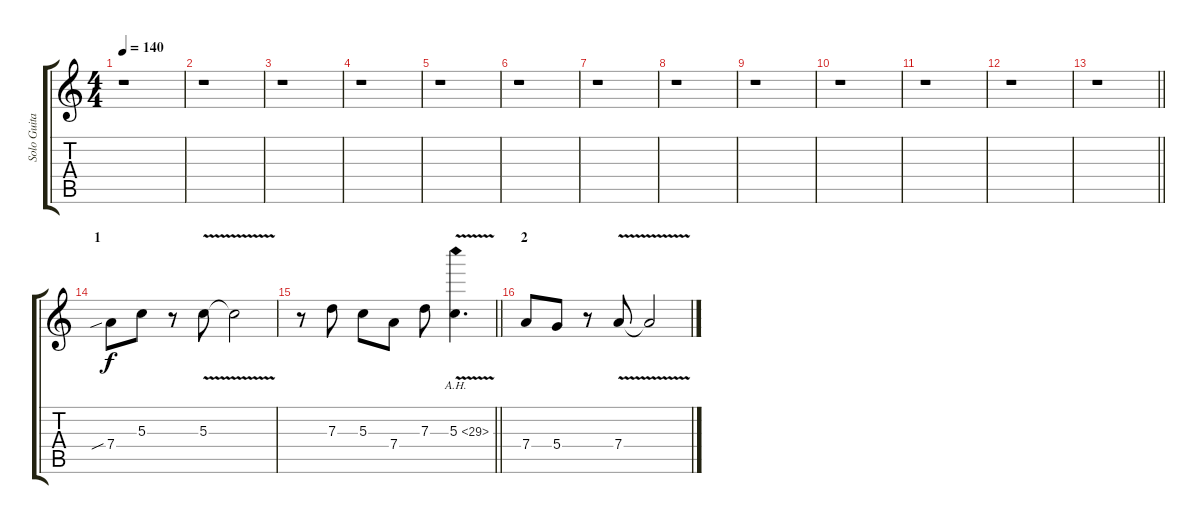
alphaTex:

\track ("Solo Guitar" "Solo Guita") {instrument distortionguitar}
\staff {score tabs}
\tuning (E4 B3 G3 D3 A2 E2) {hide}
\ts (4 4)
\tempo 140
\clef g2
\ks c
r.1{dy f instrument distortionguitar} |
r.1 |
r.1 |
r.1 |
r.1 |
r.1 |
r.1 |
r.1 |
r.1 |
r.1 |
r.1 |
r.1 |
\barLineRight lightlight
r.1 |
\section ("" "1")
7.4{sib}.8 5.3.8 r.8 5.3{v}.8 5.3{t}.2 |
\barLineRight lightlight
r.8 7.3.8 5.3.8 7.4.8 7.3.8 5.3{ah 24 v}.4{d} |
\section ("" "2")
7.4.8 5.4.8 r.8 7.4{v}.8 7.4{t}.2
